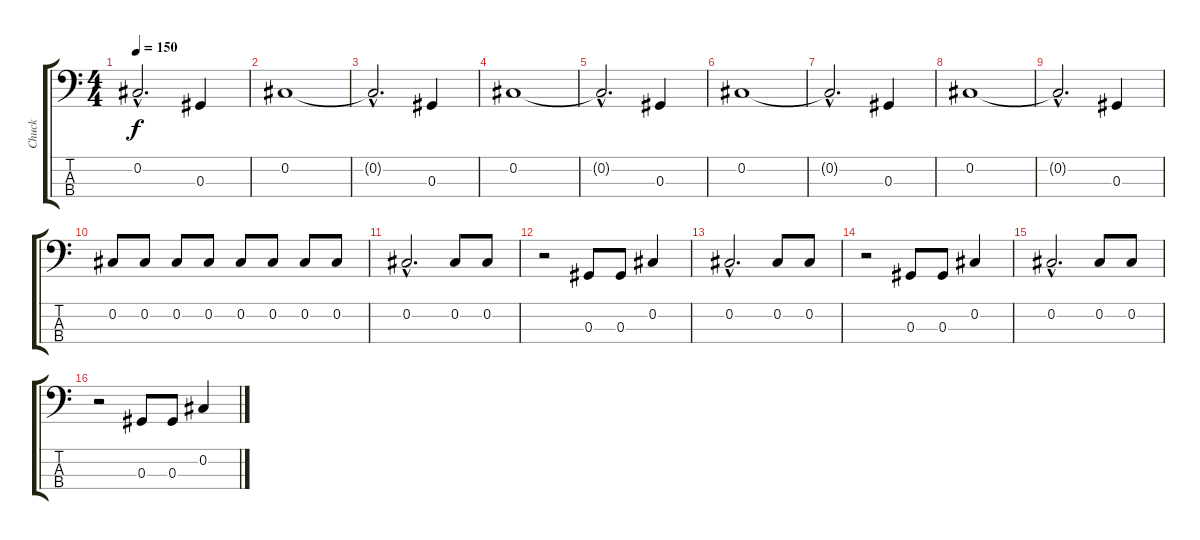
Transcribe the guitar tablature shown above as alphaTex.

\track ("Chuck" "Chuck") {instrument electricbasspick}
\staff {score tabs}
\tuning (Gb2 Db2 Ab1 Eb1) {hide}
\ts (4 4)
\tempo 150
\clef f4
\ks c
0.2{hac t}.2{d dy f} 0.3.4 |
0.2.1 |
0.2{hac t}.2{d} 0.3.4 |
0.2.1 |
0.2{hac t}.2{d} 0.3.4 |
0.2.1 |
0.2{hac t}.2{d} 0.3.4 |
0.2.1 |
0.2{hac t}.2{d} 0.3.4 |
0.2.8 0.2.8 0.2.8 0.2.8 0.2.8 0.2.8 0.2.8 0.2.8 |
0.2{hac}.2{d} 0.2.8 0.2.8 |
r.2 0.3.8 0.3.8 0.2.4 |
0.2{hac}.2{d} 0.2.8 0.2.8 |
r.2 0.3.8 0.3.8 0.2.4 |
0.2{hac}.2{d} 0.2.8 0.2.8 |
r.2 0.3.8 0.3.8 0.2.4
